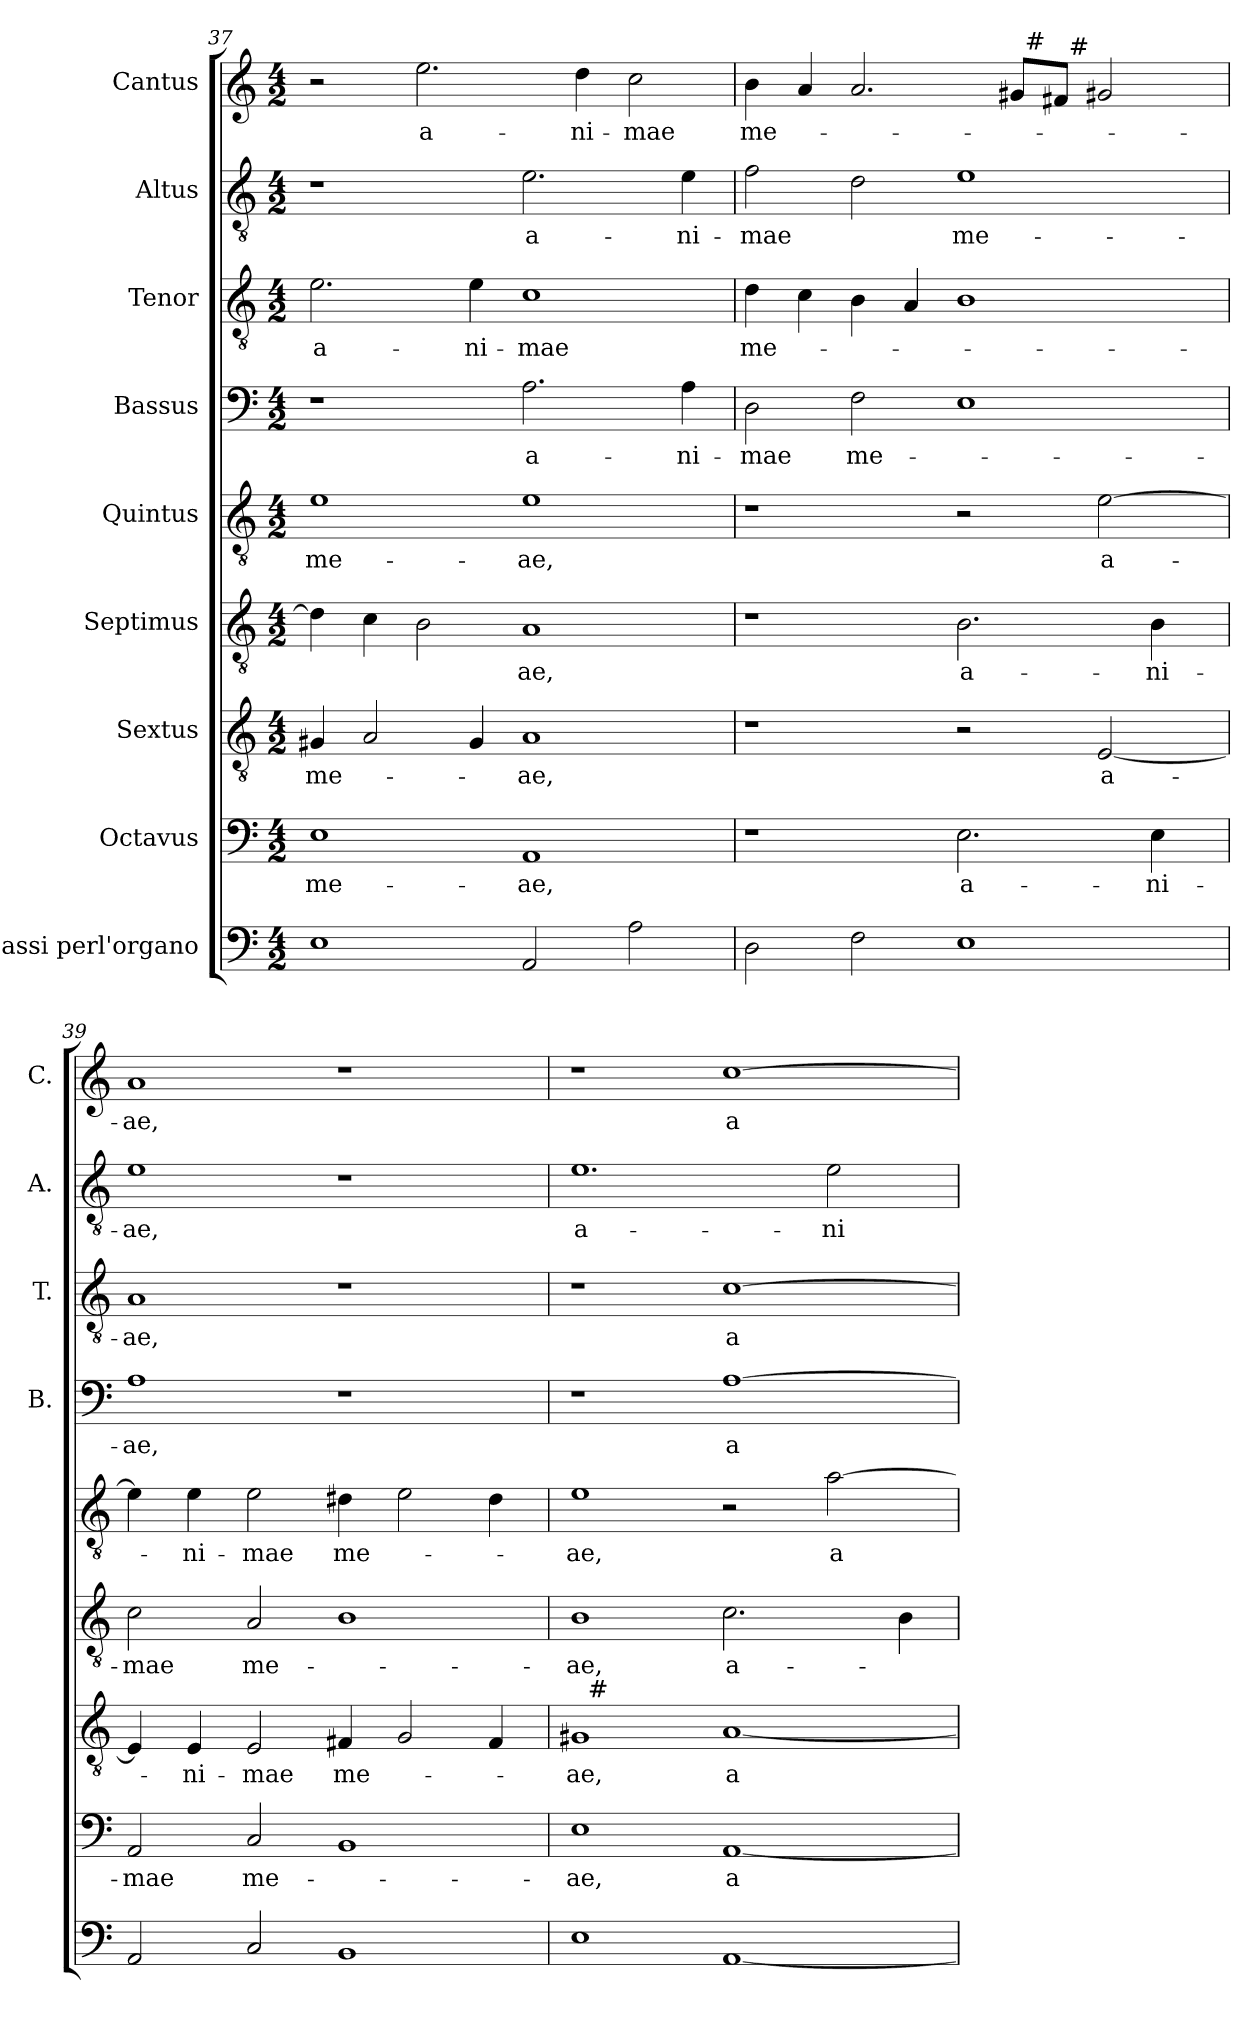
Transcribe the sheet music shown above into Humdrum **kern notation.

**kern	**kern	**text	**kern	**text	**kern	**text	**kern	**text	**kern	**text	**kern	**text	**kern	**text	**kern	**text
*part9	*part8	*part8	*part7	*part7	*part6	*part6	*part5	*part5	*part4	*part4	*part3	*part3	*part2	*part2	*part1	*part1
*staff9	*staff8	*staff8	*staff7	*staff7	*staff6	*staff6	*staff5	*staff5	*staff4	*staff4	*staff3	*staff3	*staff2	*staff2	*staff1	*staff1
*I"Bassi perl'organo	*I"Octavus	*	*I"Sextus	*	*I"Septimus	*	*I"Quintus	*	*I"Bassus	*	*I"Tenor	*	*I"Altus	*	*I"Cantus	*
*	*	*	*	*	*	*	*	*	*I'B.	*	*I'T.	*	*I'A.	*	*I'C.	*
*clefF4	*clefF4	*	*clefGv2	*	*clefGv2	*	*clefGv2	*	*clefF4	*	*clefGv2	*	*clefGv2	*	*clefG2	*
*	*	*	*ITrd7c12	*	*ITrd7c12	*	*ITrd7c12	*	*	*	*ITrd7c12	*	*ITrd7c12	*	*	*
*k[]	*k[]	*	*k[]	*	*k[]	*	*k[]	*	*k[]	*	*k[]	*	*k[]	*	*k[]	*
*a:	*a:	*	*a:	*	*a:	*	*a:	*	*a:	*	*a:	*	*a:	*	*a:	*
*M4/2	*M4/2	*	*M4/2	*	*M4/2	*	*M4/2	*	*M4/2	*	*M4/2	*	*M4/2	*	*M4/2	*
=37	=37	=37	=37	=37	=37	=37	=37	=37	=37	=37	=37	=37	=37	=37	=37	=37
!	!	!LO:LY:b	!	!LO:LY:b	!	!	!	!LO:LY:b	!	!	!	!LO:LY:b	!	!	!	!
1E	1E	me-	4GG#X/	me-	4D\]	.	1E	me-	1r	.	2.E\	a-	1r	.	2r	.
.	.	.	2AA/	.	4C\	.	.	.	.	.	.	.	.	.	.	.
!	!	!	!	!	!	!	!	!	!	!	!	!	!	!	!	!LO:LY:b
.	.	.	.	.	2BB\	.	.	.	.	.	.	.	.	.	2.ee\	a-
!	!	!	!	!	!	!	!	!	!	!	!	!LO:LY:b	!	!	!	!
.	.	.	4GG#/	.	.	.	.	.	.	.	4E\	-ni-	.	.	.	.
!	!	!LO:LY:b	!	!LO:LY:b	!	!LO:LY:b	!	!LO:LY:b	!	!LO:LY:b	!	!LO:LY:b	!	!LO:LY:b	!	!
2AA/	1AA	-ae,	1AA	-ae,	1AA	-ae,	1E	-ae,	2.A\	a-	1C	-mae	2.E\	a-	.	.
!	!	!	!	!	!	!	!	!	!	!	!	!	!	!	!	!LO:LY:b
.	.	.	.	.	.	.	.	.	.	.	.	.	.	.	4dd\	-ni-
!	!	!	!	!	!	!	!	!	!	!	!	!	!	!	!	!LO:LY:b
2A\	.	.	.	.	.	.	.	.	.	.	.	.	.	.	2cc\	-mae
!	!	!	!	!	!	!	!	!	!	!LO:LY:b	!	!	!	!LO:LY:b	!	!
.	.	.	.	.	.	.	.	.	4A\	-ni-	.	.	4E\	-ni-	.	.
=38	=38	=38	=38	=38	=38	=38	=38	=38	=38	=38	=38	=38	=38	=38	=38	=38
!	!	!	!	!	!	!	!	!	!	!LO:LY:b	!	!LO:LY:b	!	!LO:LY:b	!	!LO:LY:b
*	*	*	*	*	*	*	*	*	*	*	*	*	*	*	*^	*
*	*	*	*	*	*	*	*	*	*	*	*	*	*	*	*	*^	*
2D\	1r	.	1r	.	1r	.	1r	.	2D\	-mae	4D\	me-	2F\	-mae	4b\	1ryy	1ryy	me-
.	.	.	.	.	.	.	.	.	.	.	4C\	.	.	.	4a/	.	.	.
!	!	!	!	!	!	!	!	!	!	!LO:LY:b	!	!	!	!	!	!	!	!
2F\	.	.	.	.	.	.	.	.	2F\	me-	4BB\	.	2D\	.	2.a/	.	.	.
.	.	.	.	.	.	.	.	.	.	.	4AA/	.	.	.	.	.	.	.
!	!	!LO:LY:b	!	!	!	!LO:LY:b	!	!	!	!	!	!	!	!LO:LY:b	!	!	!	!
1E	2.E\	a-	2r	.	2.BB\	a-	2r	.	1E	.	1BB	.	1E	me-	.	4ryy	4ryy	.
.	.	.	.	.	.	.	.	.	.	.	.	.	.	.	8g#/L	32ryy	8ryy	.
!	!	!	!	!	!	!	!	!	!	!	!	!	!	!	!	!LO:TX:a:t=#	!	!
.	.	.	.	.	.	.	.	.	.	.	.	.	.	.	.	2ryy	.	.
.	.	.	.	.	.	.	.	.	.	.	.	.	.	.	8f#/J	.	32ryy	.
!	!	!	!	!	!	!	!	!	!	!	!	!	!	!	!	!	!LO:TX:a:t=#	!
.	.	.	.	.	.	.	.	.	.	.	.	.	.	.	.	.	2ryy	.
!	!	!	!	!LO:LY:b	!	!	!	!LO:LY:b	!	!	!	!	!	!	!	!	!	!
.	.	.	[<2EE/	a-	.	.	[>2E\	a-	.	.	.	.	.	.	2g#X/	.	.	.
!	!	!LO:LY:b	!	!	!	!LO:LY:b	!	!	!	!	!	!	!	!	!	!	!	!
.	4E\	-ni-	.	.	4BB\	-ni-	.	.	.	.	.	.	.	.	.	.	.	.
.	.	.	.	.	.	.	.	.	.	.	.	.	.	.	.	8..ryy	.	.
.	.	.	.	.	.	.	.	.	.	.	.	.	.	.	.	.	16.ryy	.
!!LO:PB:g=z
=39	=39	=39	=39	=39	=39	=39	=39	=39	=39	=39	=39	=39	=39	=39	=39	=39	=39	=39
!	!	!LO:LY:b	!	!	!	!LO:LY:b	!	!	!	!LO:LY:b	!	!LO:LY:b	!	!LO:LY:b	!	!	!	!LO:LY:b
*	*	*	*	*	*	*	*	*	*	*	*	*	*	*	*v	*v	*v	*
2AA/	2AA/	-mae	4EE/]	.	2C\	-mae	4E\]	.	1A	-ae,	1AA	-ae,	1E	-ae,	1a	-ae,
!	!	!	!	!LO:LY:b	!	!	!	!LO:LY:b	!	!	!	!	!	!	!	!
.	.	.	4EE/	-ni-	.	.	4E\	-ni-	.	.	.	.	.	.	.	.
!	!	!LO:LY:b	!	!LO:LY:b	!	!LO:LY:b	!	!LO:LY:b	!	!	!	!	!	!	!	!
2C/	2C/	me-	2EE/	-mae	2AA/	me-	2E\	-mae	.	.	.	.	.	.	.	.
!	!	!	!	!LO:LY:b	!	!	!	!LO:LY:b	!	!	!	!	!	!	!	!
1BB	1BB	.	4FF#X/	me-	1BB	.	4D#X\	me-	1r	.	1r	.	1r	.	1r	.
.	.	.	2GG/	.	.	.	2E\	.	.	.	.	.	.	.	.	.
.	.	.	4FF#/	.	.	.	4D#\	.	.	.	.	.	.	.	.	.
=40	=40	=40	=40	=40	=40	=40	=40	=40	=40	=40	=40	=40	=40	=40	=40	=40
!	!	!LO:LY:b	!	!LO:LY:b	!	!LO:LY:b	!	!LO:LY:b	!	!	!	!	!	!LO:LY:b	!	!
*	*	*	*^	*	*	*	*	*	*	*	*	*	*	*	*	*
1E	1E	-ae,	1GG#	32ryy	-ae,	1BB	-ae,	1E	-ae,	1r	.	1r	.	1.E	a-	1r	.
!	!	!	!	!LO:TX:a:t=#	!	!	!	!	!	!	!	!	!	!	!	!	!
.	.	.	.	1ryy	.	.	.	.	.	.	.	.	.	.	.	.	.
!	!	!LO:LY:b	!	!	!LO:LY:b	!	!LO:LY:b	!	!	!	!LO:LY:b	!	!LO:LY:b	!	!	!	!LO:LY:b
[<1AA	[<1AA	a-	[<1AA	.	a-	2.C\	a-	2r	.	[>1A	a-	[>1C	a-	.	.	[>1cc	a-
.	.	.	.	2ryy	.	.	.	.	.	.	.	.	.	.	.	.	.
!	!	!	!	!	!	!	!	!	!LO:LY:b	!	!	!	!	!	!LO:LY:b	!	!
.	.	.	.	.	.	.	.	[>2A\	a-	.	.	.	.	2E\	-ni-	.	.
.	.	.	.	4...ryy	.	.	.	.	.	.	.	.	.	.	.	.	.
.	.	.	.	.	.	4BB\	.	.	.	.	.	.	.	.	.	.	.
*	*	*	*v	*v	*	*	*	*	*	*	*	*	*	*	*	*	*
=	=	=	=	=	=	=	=	=	=	=	=	=	=	=	=	=
*-	*-	*-	*-	*-	*-	*-	*-	*-	*-	*-	*-	*-	*-	*-	*-	*-
